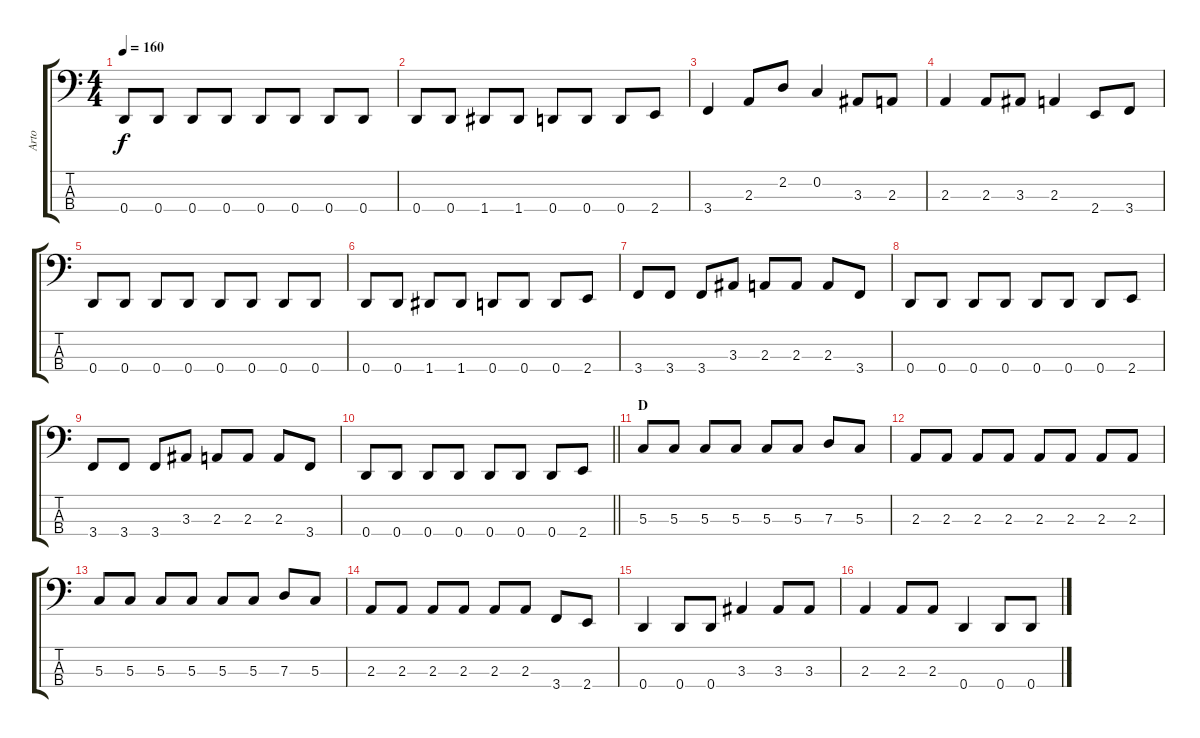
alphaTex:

\track ("Arto" "Arto") {instrument electricbasspick}
\staff {score tabs}
\tuning (F2 C2 G1 D1) {hide}
\ts (4 4)
\tempo 160
\clef f4
\ks c
0.4.8{dy f} 0.4.8 0.4.8 0.4.8 0.4.8 0.4.8 0.4.8 0.4.8 |
0.4.8 0.4.8 1.4.8 1.4.8 0.4.8 0.4.8 0.4.8 2.4.8 |
3.4.4 2.3.8 2.2.8 0.2.4 3.3.8 2.3.8 |
2.3.4 2.3.8 3.3.8 2.3.4 2.4.8 3.4.8 |
0.4.8 0.4.8 0.4.8 0.4.8 0.4.8 0.4.8 0.4.8 0.4.8 |
0.4.8 0.4.8 1.4.8 1.4.8 0.4.8 0.4.8 0.4.8 2.4.8 |
3.4.8 3.4.8 3.4.8 3.3.8 2.3.8 2.3.8 2.3.8 3.4.8 |
0.4.8 0.4.8 0.4.8 0.4.8 0.4.8 0.4.8 0.4.8 2.4.8 |
3.4.8 3.4.8 3.4.8 3.3.8 2.3.8 2.3.8 2.3.8 3.4.8 |
\barLineRight lightlight
0.4.8 0.4.8 0.4.8 0.4.8 0.4.8 0.4.8 0.4.8 2.4.8 |
\section ("" "D")
5.3.8 5.3.8 5.3.8 5.3.8 5.3.8 5.3.8 7.3.8 5.3.8 |
2.3.8 2.3.8 2.3.8 2.3.8 2.3.8 2.3.8 2.3.8 2.3.8 |
5.3.8 5.3.8 5.3.8 5.3.8 5.3.8 5.3.8 7.3.8 5.3.8 |
2.3.8 2.3.8 2.3.8 2.3.8 2.3.8 2.3.8 3.4.8 2.4.8 |
0.4.4 0.4.8 0.4.8 3.3.4 3.3.8 3.3.8 |
2.3.4 2.3.8 2.3.8 0.4.4 0.4.8 0.4.8
